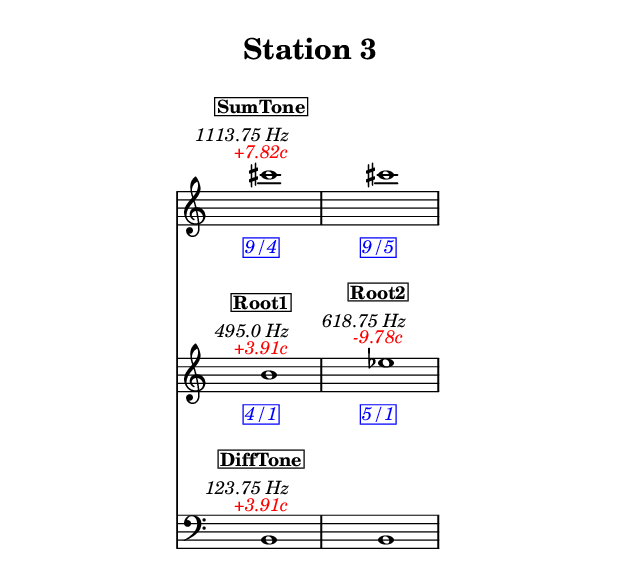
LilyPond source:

\version "2.20.0"
\language "english"

#(set-default-paper-size "a6" 'portrait)
#(set-global-staff-size 16)

\header {
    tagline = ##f
    title = \markup {
        \pad-around
            #3
            "Station 3"
        }
}

\layout {
    indent = #25
}

\paper {
    systems-per-page = 1
}

\score {
    \new Score
    <<
        \new Staff
        \with
        {
            \remove Time_signature_engraver
        }
        {
            \clef "treble"
            cs'''1
            - \tweak color #red
            ^ \markup {
                \halign
                    #0
                    \italic
                        {
                            +7.82c
                        }
                }
            ^ \markup {
                \halign
                    #1
                    \italic
                        {
                            1113.75
                            Hz
                        }
                }
            ^ \markup {
                \pad-around
                    #1
                    \box
                        \vcenter
                            \halign
                                #0
                                \bold
                                    {
                                        SumTone
                                    }
                }
            - \tweak color #blue
            _ \markup {
                \pad-around
                    #1
                    \box
                        \halign
                            #0
                            \italic
                                {
                                    9/4
                                }
                }
            \override Score.NonMusicalPaperColumn.padding = #5
            \clef "treble"
            cs'''1
            - \tweak color #blue
            _ \markup {
                \pad-around
                    #1
                    \box
                        \halign
                            #0
                            \italic
                                {
                                    9/5
                                }
                }
        }
        \new Staff
        \with
        {
            \remove Time_signature_engraver
        }
        {
            \clef "treble"
            b'1
            - \tweak color #red
            ^ \markup {
                \halign
                    #0
                    \italic
                        {
                            +3.91c
                        }
                }
            ^ \markup {
                \halign
                    #1
                    \italic
                        {
                            495.0
                            Hz
                        }
                }
            ^ \markup {
                \pad-around
                    #1
                    \box
                        \vcenter
                            \halign
                                #0
                                \bold
                                    {
                                        Root1
                                    }
                }
            - \tweak color #blue
            _ \markup {
                \pad-around
                    #1
                    \box
                        \halign
                            #0
                            \italic
                                {
                                    4/1
                                }
                }
            \clef "treble"
            ef''1
            - \tweak color #red
            ^ \markup {
                \halign
                    #0
                    \italic
                        {
                            -9.78c
                        }
                }
            ^ \markup {
                \halign
                    #1
                    \italic
                        {
                            618.75
                            Hz
                        }
                }
            ^ \markup {
                \pad-around
                    #1
                    \box
                        \vcenter
                            \halign
                                #0
                                \bold
                                    {
                                        Root2
                                    }
                }
            - \tweak color #blue
            _ \markup {
                \pad-around
                    #1
                    \box
                        \halign
                            #0
                            \italic
                                {
                                    5/1
                                }
                }
        }
        \new Staff
        \with
        {
            \remove Time_signature_engraver
        }
        {
            \clef "bass"
            b,1
            - \tweak color #red
            ^ \markup {
                \halign
                    #0
                    \italic
                        {
                            +3.91c
                        }
                }
            ^ \markup {
                \halign
                    #1
                    \italic
                        {
                            123.75
                            Hz
                        }
                }
            ^ \markup {
                \pad-around
                    #1
                    \box
                        \vcenter
                            \halign
                                #0
                                \bold
                                    {
                                        DiffTone
                                    }
                }
            \clef "bass"
            b,1
        }
    >>
}